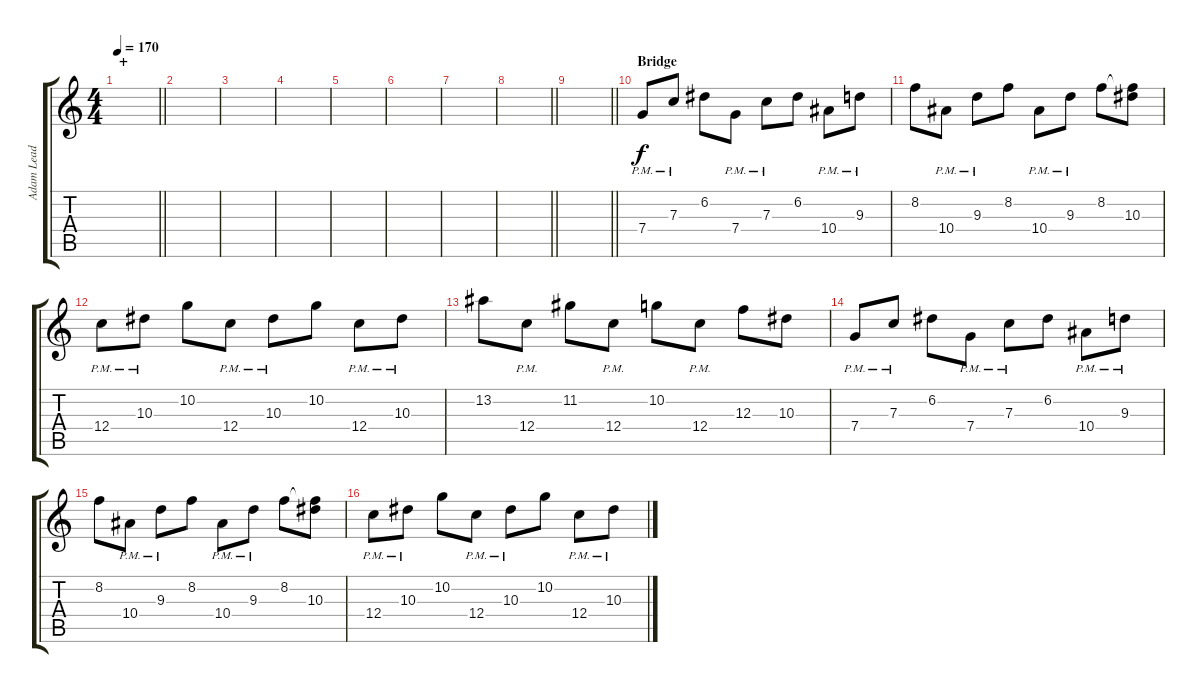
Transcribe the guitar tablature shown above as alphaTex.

\track ("Adam Lead" "Adam Lead") {instrument distortionguitar}
\staff {score tabs}
\tuning (D4 A3 F3 C3 G2 C2) {hide}
\ts (4 4)
\section ("" "+")
\tempo 170
\clef g2
\barLineRight lightlight
\ks c
|
|
|
|
|
|
|
\barLineRight lightlight
|
\barLineRight lightlight
|
\section ("" "Bridge")
7.4{pm}.8 7.3{pm}.8 6.2.8 7.4{pm}.8 7.3{pm}.8 6.2.8 10.4{pm}.8 9.3{pm}.8 |
8.2.8 10.4{pm}.8 9.3{pm}.8 8.2.8 10.4{pm}.8 9.3{pm}.8 8.2.8 (8.2{t} 10.3).8 |
12.4{pm}.8 10.3{pm}.8 10.2.8 12.4{pm}.8 10.3{pm}.8 10.2.8 12.4{pm}.8 10.3{pm}.8 |
13.2.8 12.4{pm}.8 11.2.8 12.4{pm}.8 10.2.8 12.4{pm}.8 12.3.8 10.3.8 |
7.4{pm}.8 7.3{pm}.8 6.2.8 7.4{pm}.8 7.3{pm}.8 6.2.8 10.4{pm}.8 9.3{pm}.8 |
8.2.8 10.4{pm}.8 9.3{pm}.8 8.2.8 10.4{pm}.8 9.3{pm}.8 8.2.8 (8.2{t} 10.3).8 |
12.4{pm}.8 10.3{pm}.8 10.2.8 12.4{pm}.8 10.3{pm}.8 10.2.8 12.4{pm}.8 10.3{pm}.8
